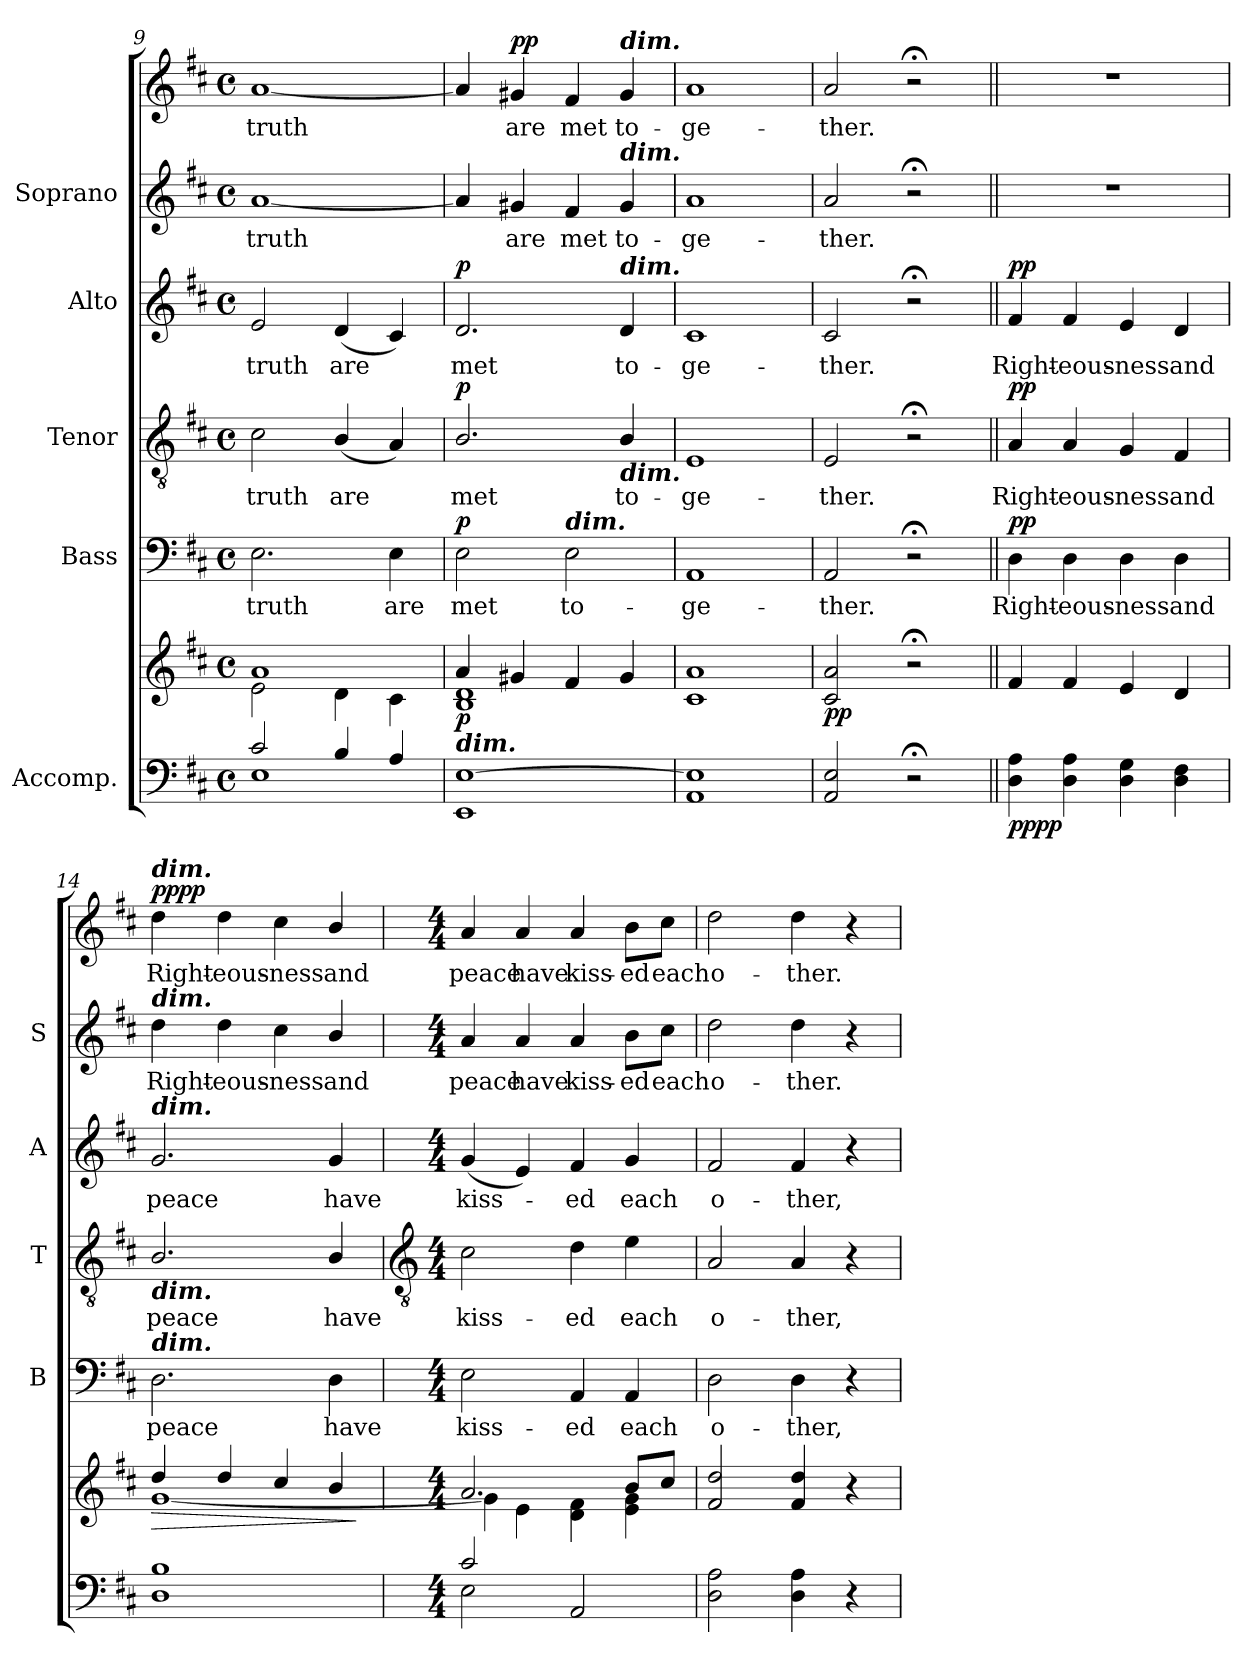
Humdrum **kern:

**kern	**kern	**dynam	**kern	**text	**dynam	**kern	**text	**dynam	**kern	**text	**dynam	**kern	**text	**kern	**text	**dynam
*part5	*part5	*part5	*part4	*part4	*part4	*part3	*part3	*part3	*part2	*part2	*part2	*part1	*part1	*part1	*part1	*part1
*staff7	*staff6	*staff6/7	*staff5	*staff5	*staff5	*staff4	*staff4	*staff4	*staff3	*staff3	*staff3	*staff2	*staff2	*staff1	*staff1	*staff1/2
*I"Accomp.	*	*	*I"Bass	*	*	*I"Tenor	*	*	*I"Alto	*	*	*I"Soprano	*	*	*	*
*	*	*	*I'B	*	*	*I'T	*	*	*I'A	*	*	*I'S	*	*	*	*
*clefF4	*clefG2	*	*clefF4	*	*	*clefGv2	*	*	*clefG2	*	*	*	*	*clefG2	*	*
*k[f#c#]	*k[f#c#]	*	*k[f#c#]	*	*	*k[f#c#]	*	*	*k[f#c#]	*	*	*k[f#c#]	*	*k[f#c#]	*	*
*D:	*D:	*	*D:	*	*	*D:	*	*	*D:	*	*	*D:	*	*D:	*	*
*M4/4	*M4/4	*	*M4/4	*	*	*M4/4	*	*	*M4/4	*	*	*M4/4	*	*M4/4	*	*
*met(c)	*met(c)	*	*met(c)	*	*	*met(c)	*	*	*met(c)	*	*	*met(c)	*	*met(c)	*	*
=9	=9	=9	=9	=9	=9	=9	=9	=9	=9	=9	=9	=9	=9	=9	=9	=9
*^	*^	*	*	*	*	*	*	*	*	*	*	*	*	*	*	*
!	!	!	!	!	!	!LO:LY:b	!	!	!LO:LY:b	!	!	!LO:LY:b	!	!	!LO:LY:b	!	!LO:LY:b	!
2c#/	1E\	1a/	2e\	.	2.E	truth	.	2c#	truth	.	2e	truth	.	[1a	truth	[1a	truth	.
!	!	!	!	!	!	!	!	!	!LO:LY:b	!	!	!LO:LY:b	!	!	!	!	!	!
4B/	.	.	4d\	.	.	.	.	(<4B/	are	.	(<4d	are	.	.	.	.	.	.
!	!	!	!	!	!	!LO:LY:b	!	!	!	!	!	!	!	!	!	!	!	!
4A/	.	.	4c#\	.	4E	are	.	4A)	.	.	4c#)	.	.	.	.	.	.	.
=10	=10	=10	=10	=10	=10	=10	=10	=10	=10	=10	=10	=10	=10	=10	=10	=10	=10	=10
!LO:TX:a:Bi:t=dim.	!	!	!	!	!	!	!	!	!	!	!	!	!	!	!	!	!	!
!	!	!	!	!LO:DY:b	!	!LO:LY:b	!LO:DY:b	!	!LO:LY:b	!LO:DY:b	!	!LO:LY:b	!LO:DY:b	!	!	!	!	!
[1E/	1EE\	4a/	1B\ 1d\	p	2E	met	p	2.B/	met	p	2.d	met	p	4a]	.	4a]	.	.
!	!	!	!	!	!	!	!	!	!	!	!	!	!	!	!LO:LY:b	!	!LO:LY:b	!LO:DY:b=2
!	!	!	!	!	!	!	!	!	!	!	!	!	!	!	!	!	!	!LO:DY:n=1:b
.	.	4g#X/	.	.	.	.	.	.	.	.	.	.	.	4g#X	are	4g#X	are	p p
!	!	!	!	!	!LO:TX:a:Bi:t=dim.	!	!	!	!	!	!	!	!	!	!	!	!	!
!	!	!	!	!	!	!LO:LY:b	!	!	!	!	!	!	!	!	!LO:LY:b	!	!LO:LY:b	!
.	.	4f#/	.	.	2E	to-	.	.	.	.	.	.	.	4f#	met	4f#	met	.
!	!	!	!	!	!	!	!	!	!	!	!	!	!	!	!	!LO:TX:a:Bi:t=dim.	!	!
!	!	!	!	!	!	!	!	!	!	!	!	!	!	!LO:TX:a:Bi:t=dim.	!	!	!	!
!	!	!	!	!	!	!	!	!	!	!	!LO:TX:a:Bi:t=dim.	!	!	!	!	!	!	!
!	!	!	!	!	!	!	!	!LO:TX:b:Bi:t=dim.	!	!	!	!	!	!	!	!	!	!
!	!	!	!	!	!	!	!	!	!LO:LY:b	!	!	!LO:LY:b	!	!	!LO:LY:b	!	!LO:LY:b	!
.	.	4g#/	.	.	.	.	.	4B/	to-	.	4d	to-	.	4g#	to-	4g#	to-	.
=11	=11	=11	=11	=11	=11	=11	=11	=11	=11	=11	=11	=11	=11	=11	=11	=11	=11	=11
!	!	!	!	!	!	!LO:LY:b	!	!	!LO:LY:b	!	!	!LO:LY:b	!	!	!LO:LY:b	!	!LO:LY:b	!
1E/]	1AA\	1a/	1c#\	.	1AA	-ge-	.	1E	-ge-	.	1c#	-ge-	.	1a	-ge-	1a	-ge-	.
=12	=12	=12	=12	=12	=12	=12	=12	=12	=12	=12	=12	=12	=12	=12	=12	=12	=12	=12
!	!	!	!	!LO:DY:b	!	!LO:LY:b	!	!	!LO:LY:b	!	!	!LO:LY:b	!	!	!LO:LY:b	!	!LO:LY:b	!
2AA/ 2E/	2ryy	2c#/ 2a/	2ryy	pp	2AA	-ther.	.	2E	-ther.	.	2c#	-ther.	.	2a	-ther.	2a	-ther.	.
2r;<	2ryy	2r;<	2ryy	.	2r;<	.	.	2r;<	.	.	2r;<	.	.	2r;<	.	2r;<	.	.
=13||	=13||	=13||	=13||	=13||	=13||	=13||	=13||	=13||	=13||	=13||	=13||	=13||	=13||	=13||	=13||	=13||	=13||	=13||
!	!	!	!	!LO:DY:b=2	!	!LO:LY:b	!	!	!LO:LY:b	!	!	!LO:LY:b	!	!	!	!	!	!
!	!	!	!	!LO:DY:n=1:b	!	!	!LO:DY:b	!	!	!LO:DY:b	!	!	!LO:DY:b	!	!	!	!	!
4D\ 4A\	2ryy	4f#/	2ryy	pp pp	4D	Right-	pp	4A	Right-	pp	4f#	Right-	pp	1r	.	1r	.	.
!	!	!	!	!	!	!LO:LY:b	!	!	!LO:LY:b	!	!	!LO:LY:b	!	!	!	!	!	!
4D\ 4A\	.	4f#/	.	.	4D	-eous-	.	4A	-eous-	.	4f#	-eous-	.	.	.	.	.	.
!	!	!	!	!	!	!LO:LY:b	!	!	!LO:LY:b	!	!	!LO:LY:b	!	!	!	!	!	!
4D\ 4G\	2ryy	4e/	2ryy	.	4D	-ness	.	4G	-ness	.	4e	-ness	.	.	.	.	.	.
!	!	!	!	!	!	!LO:LY:b	!	!	!LO:LY:b	!	!	!LO:LY:b	!	!	!	!	!	!
4D\ 4F#\	.	4d/	.	.	4D	and	.	4F#	and	.	4d	and	.	.	.	.	.	.
=14	=14	=14	=14	=14	=14	=14	=14	=14	=14	=14	=14	=14	=14	=14	=14	=14	=14	=14
!	!	!	!	!	!	!	!	!	!	!	!	!	!	!	!	!LO:TX:a:Bi:t=dim.	!	!
!	!	!	!	!	!	!	!	!	!	!	!	!	!	!LO:TX:a:Bi:t=dim.	!	!	!	!
!	!	!	!	!	!	!	!	!	!	!	!LO:TX:a:Bi:t=dim.	!	!	!	!	!	!	!
!	!	!	!	!	!	!	!	!LO:TX:b:Bi:t=dim.	!	!	!	!	!	!	!	!	!	!
!	!	!	!	!	!LO:TX:a:Bi:t=dim.	!	!	!	!	!	!	!	!	!	!	!	!	!
!	!	!	!	!LO:HP:b	!	!LO:LY:b	!	!	!LO:LY:b	!	!	!LO:LY:b	!	!	!LO:LY:b	!	!LO:LY:b	!LO:DY:b=2
!	!	!	!	!	!	!	!	!	!	!	!	!	!	!	!	!	!	!LO:DY:n=1:b
1B/	1D\	4dd/	[1g\	>	2.D	peace	.	2.B/	peace	.	2.g	peace	.	4dd	Right-	4dd	Right-	pp pp
!	!	!	!	!	!	!	!	!	!	!	!	!	!	!	!LO:LY:b	!	!LO:LY:b	!
.	.	4dd/	.	.	.	.	.	.	.	.	.	.	.	4dd	-eous-	4dd	-eous-	.
!	!	!	!	!	!	!	!	!	!	!	!	!	!	!	!LO:LY:b	!	!LO:LY:b	!
.	.	4cc#/	.	.	.	.	.	.	.	.	.	.	.	4cc#	-ness	4cc#	-ness	.
!	!	!	!	!	!	!LO:LY:b	!	!	!LO:LY:b	!	!	!LO:LY:b	!	!	!LO:LY:b	!	!LO:LY:b	!
.	.	4b/	.	.	4D	have	.	4B/	have	.	4g	have	.	4b/	and	4b/	and	.
*v	*v	*	*	*	*	*	*	*	*	*	*	*	*	*	*	*	*	*
*	*v	*v	*	*	*	*	*	*	*	*	*	*	*	*	*	*	*
.	.	]	.	.	.	.	.	.	.	.	.	.	.	.	.	.
!!LO:LB:g=z
=15	=15	=15	=15	=15	=15	=15	=15	=15	=15	=15	=15	=15	=15	=15	=15	=15
*	*	*	*	*	*	*clefGv2	*	*	*	*	*	*	*	*	*	*
*M4/4	*M4/4	*	*M4/4	*	*	*M4/4	*	*	*M4/4	*	*	*M4/4	*	*M4/4	*	*
*^	*^	*	*	*	*	*	*	*	*	*	*	*	*	*	*	*
!	!	!	!	!	!	!LO:LY:b	!	!	!LO:LY:b	!	!	!LO:LY:b	!	!	!LO:LY:b	!	!LO:LY:b	!
2c#/	2E\	2.a/	4g\]	.	2E	kiss-	.	2c#	kiss-	.	(<4g	kiss-	.	4a	peace	4a	peace	.
!	!	!	!	!	!	!	!	!	!	!	!	!	!	!	!LO:LY:b	!	!LO:LY:b	!
.	.	.	4e\	.	.	.	.	.	.	.	4e)	.	.	4a	have	4a	have	.
!	!	!	!	!	!	!LO:LY:b	!	!	!LO:LY:b	!	!	!LO:LY:b	!	!	!LO:LY:b	!	!LO:LY:b	!
2AA/	2ryy	.	4d\ 4f#\	.	4AA	-ed	.	4d	-ed	.	4f#	ed	.	4a	kiss-	4a	kiss-	.
!	!	!	!	!	!	!LO:LY:b	!	!	!LO:LY:b	!	!	!LO:LY:b	!	!	!LO:LY:b	!	!LO:LY:b	!
.	.	8b/L	4e\ 4g\	.	4AA	each	.	4e	each	.	4g	each	.	8b\L	-ed	8b\L	-ed	.
!	!	!	!	!	!	!	!	!	!	!	!	!	!	!	!LO:LY:b	!	!LO:LY:b	!
.	.	8cc#/J	.	.	.	.	.	.	.	.	.	.	.	8cc#\J	each	8cc#\J	each	.
=16	=16	=16	=16	=16	=16	=16	=16	=16	=16	=16	=16	=16	=16	=16	=16	=16	=16	=16
!	!	!	!	!	!	!LO:LY:b	!	!	!LO:LY:b	!	!	!LO:LY:b	!	!	!LO:LY:b	!	!LO:LY:b	!
2D\ 2A\	2ryy	2f#/ 2dd/	2ryy	.	2D	o-	.	2A	o-	.	2f#	o-	.	2dd	o-	2dd	o-	.
!	!	!	!	!	!	!LO:LY:b	!	!	!LO:LY:b	!	!	!LO:LY:b	!	!	!LO:LY:b	!	!LO:LY:b	!
4D\ 4A\	2ryy	4f#/ 4dd/	2ryy	.	4D	-ther,	.	4A	-ther,	.	4f#	-ther,	.	4dd	-ther.	4dd	-ther.	.
4r	.	4r	.	.	4r	.	.	4r	.	.	4r	.	.	4r	.	4r	.	.
*v	*v	*	*	*	*	*	*	*	*	*	*	*	*	*	*	*	*	*
*	*v	*v	*	*	*	*	*	*	*	*	*	*	*	*	*	*	*
=	=	=	=	=	=	=	=	=	=	=	=	=	=	=	=	=
*-	*-	*-	*-	*-	*-	*-	*-	*-	*-	*-	*-	*-	*-	*-	*-	*-
